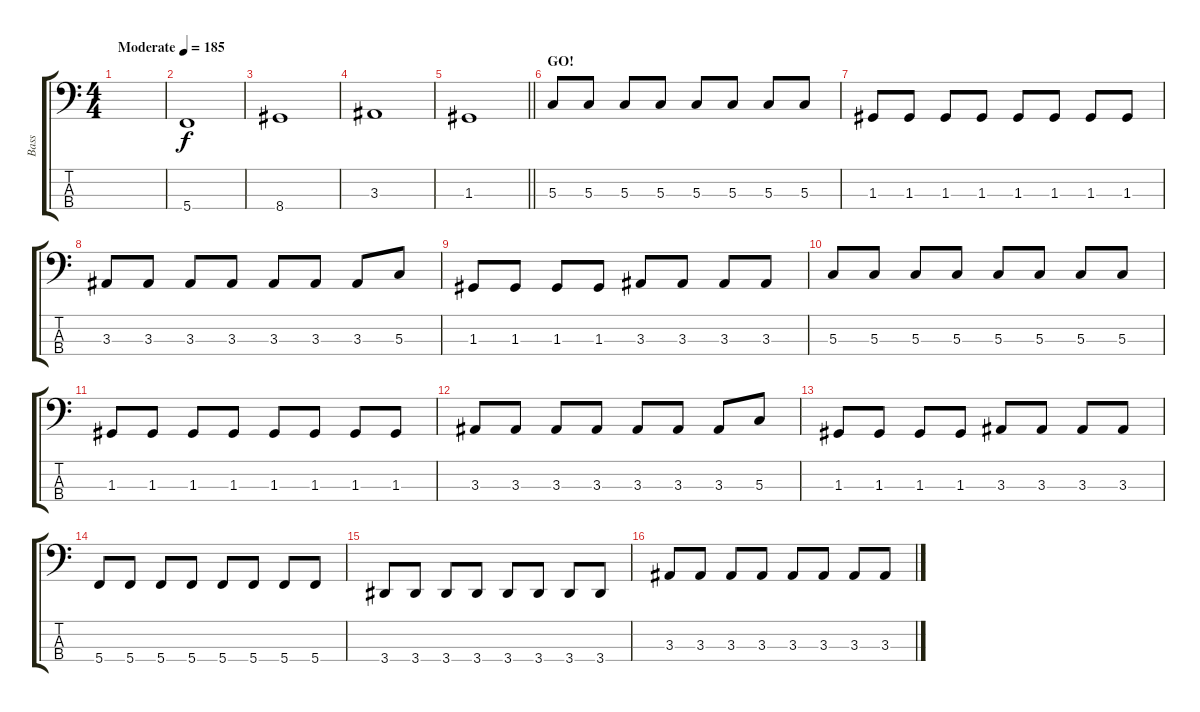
\track ("Bass" "Bass") {instrument electricbasspick}
\staff {score tabs}
\tuning (F2 C2 G1 C1) {hide}
\ts (4 4)
\tempo (185 "Moderate")
\clef f4
\ks c
|
5.4.1 |
8.4.1 |
3.3.1 |
\barLineRight lightlight
1.3.1 |
\section ("" "GO!")
5.3.8 5.3.8 5.3.8 5.3.8 5.3.8 5.3.8 5.3.8 5.3.8 |
1.3.8 1.3.8 1.3.8 1.3.8 1.3.8 1.3.8 1.3.8 1.3.8 |
3.3.8 3.3.8 3.3.8 3.3.8 3.3.8 3.3.8 3.3.8 5.3.8 |
1.3.8 1.3.8 1.3.8 1.3.8 3.3.8 3.3.8 3.3.8 3.3.8 |
5.3.8 5.3.8 5.3.8 5.3.8 5.3.8 5.3.8 5.3.8 5.3.8 |
1.3.8 1.3.8 1.3.8 1.3.8 1.3.8 1.3.8 1.3.8 1.3.8 |
3.3.8 3.3.8 3.3.8 3.3.8 3.3.8 3.3.8 3.3.8 5.3.8 |
1.3.8 1.3.8 1.3.8 1.3.8 3.3.8 3.3.8 3.3.8 3.3.8 |
5.4.8 5.4.8 5.4.8 5.4.8 5.4.8 5.4.8 5.4.8 5.4.8 |
3.4.8 3.4.8 3.4.8 3.4.8 3.4.8 3.4.8 3.4.8 3.4.8 |
3.3.8 3.3.8 3.3.8 3.3.8 3.3.8 3.3.8 3.3.8 3.3.8
